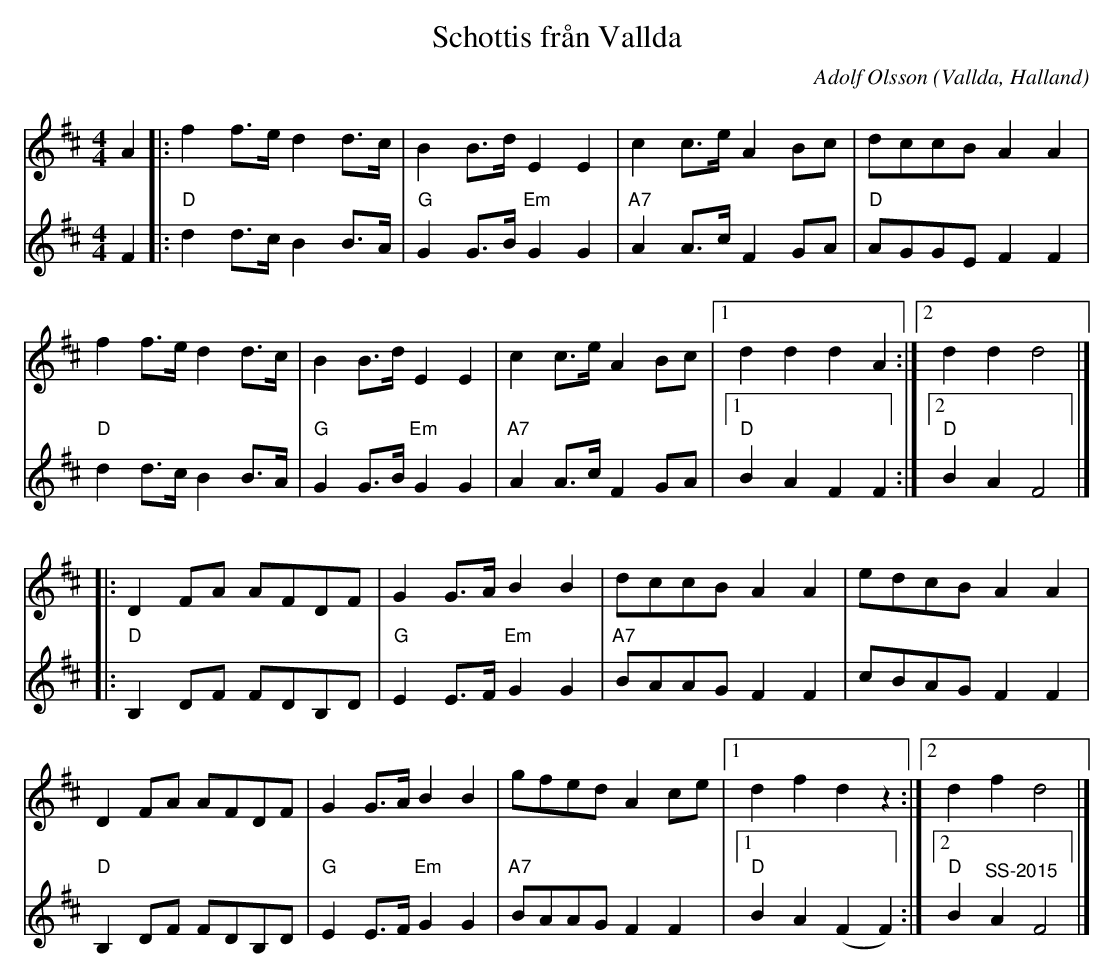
X:1
T:Schottis från Vallda
O:Vallda, Halland
C:Adolf Olsson
M:4/4
L:1/8
K:D
V:1
A2 |:  f2 f>e d2 d>c |  B2 B>d  E2 E2 |  c2 c>e A2 Bc | dccB A2 A2 |
 f2 f>e d2 d>c | B2 B>d  E2 E2 |  c2 c>e A2 Bc |1  d2 d2 d2 A2 :|2 d2 d2 d4 |]
|: D2 FA AFDF |  G2 G>A  B2 B2 |  dccB A2 A2 | edcB A2 A2 |
  D2 FA AFDF |  G2 G>A  B2 B2 |  gfed A2 ce |1 d2 f2 d2 z2 :|2 d2 f2 d4 |]
V:2
F2 |: "D" d2 d>c B2 B>A | "G"G2 G>B "Em"G2 G2 | "A7"A2 A>c F2 GA | "D" AGGE F2 F2 |
 "D"d2 d>c B2 B>A | "G"G2 G>B "Em"G2 G2 | "A7"A2 A>c F2 GA |1 "D"B2 A2 F2 F2 :|2 "D"B2 A2 F4|]
|: "D" B,2 DF FDB,D | "G"E2 E>F "Em"G2 G2 | "A7"BAAG F2 F2 | cBAG F2 F2 |
"D"B,2 DF FDB,D | "G"E2 E>F "Em"G2 G2 | "A7"BAAG F2 F2 |1 "D"B2 A2 (F2 F2) :|2 "D"  B2"^SS-2015" A2 F4 |]
